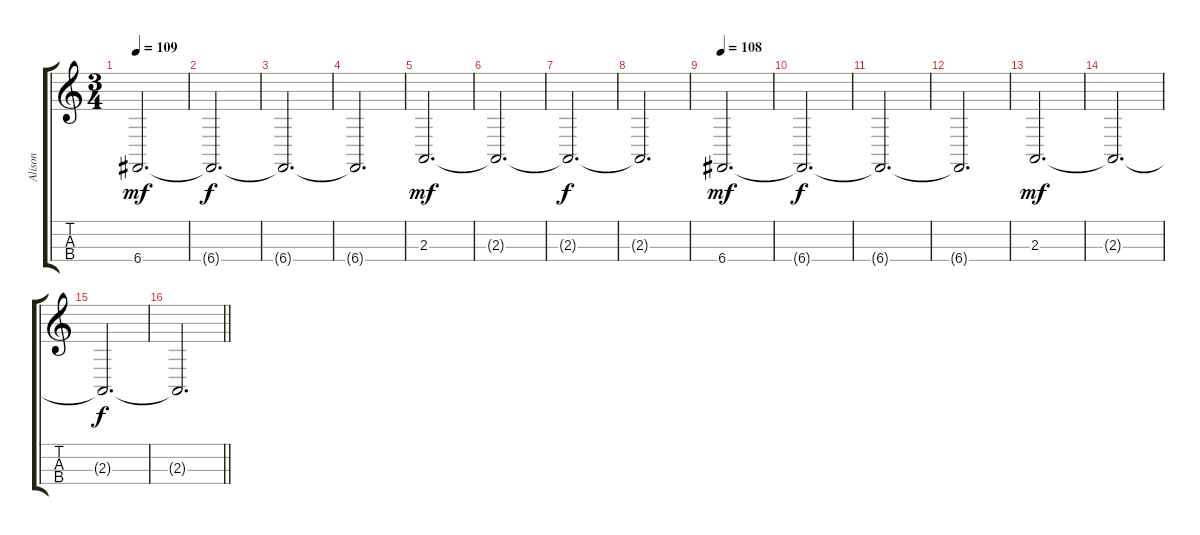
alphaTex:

\track ("Alison" "Alison") {instrument cello}
\staff {score tabs}
\tuning (A3 D3 G2 C2) {hide}
\ts (3 4)
\section ("" "")
\tempo 109
\clef g2
\ks c
6.4.2{d dy mf} |
6.4{t}.2{d dy f} |
6.4{t}.2{d} |
6.4{t}.2{d} |
2.3.2{d dy mf} |
2.3{t}.2{d} |
2.3{t}.2{d dy f} |
2.3{t}.2{d} |
\tempo 108
6.4.2{d dy mf} |
6.4{t}.2{d dy f} |
6.4{t}.2{d} |
6.4{t}.2{d} |
2.3.2{d dy mf} |
2.3{t}.2{d} |
2.3{t}.2{d dy f} |
\barLineRight lightlight
2.3{t}.2{d}
